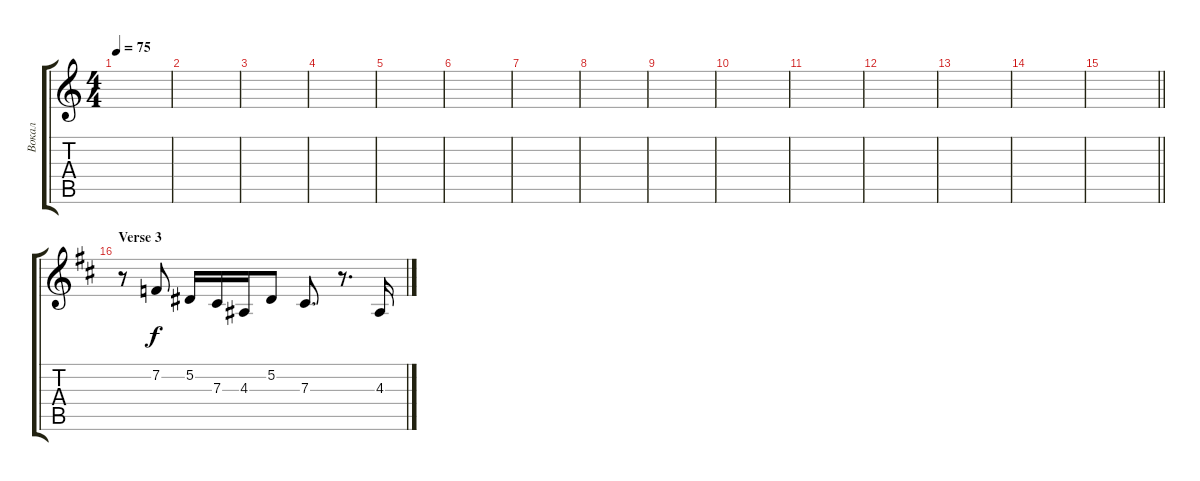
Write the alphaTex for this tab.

\track ("Вокал" "Вокал") {instrument trumpet}
\staff {score tabs}
\tuning (Eb4 Bb3 Gb3 Db3 Ab2 Eb2) {hide}
\ts (4 4)
\tempo 75
\clef g2
\ks c
|
|
|
|
|
|
|
|
|
|
|
|
|
|
\barLineRight lightlight
|
\section ("" "Verse 3")
\ks bminor
r.8 7.2.8 5.2.16 7.3.16 4.3.16 5.2{h}.8 7.3.8{d} r.8{d} 4.3.16
